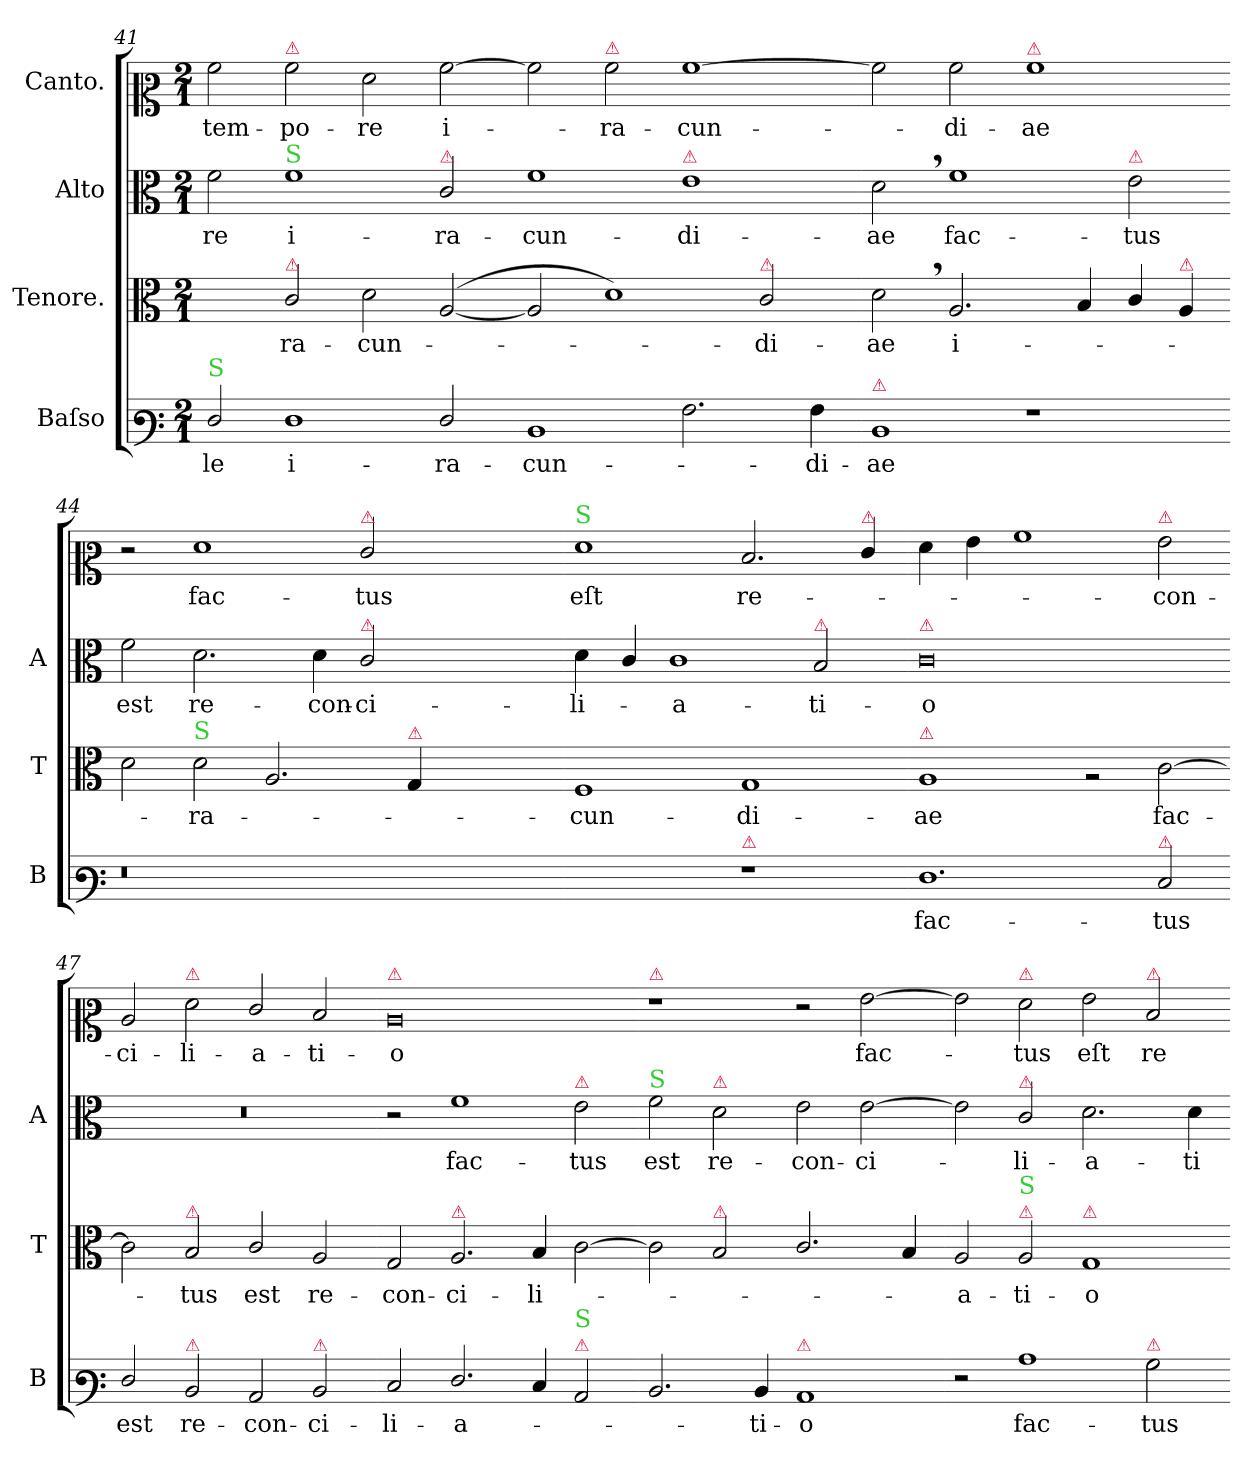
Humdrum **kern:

**kern	**text	**kern	**text	**kern	**text	**kern	**text
*part4	*part4	*part3	*part3	*part2	*part2	*part1	*part1
*staff4	*staff4	*staff3	*staff3	*staff2	*staff2	*staff1	*staff1
*I"Baſso	*	*I"Tenore.	*	*I"Alto	*	*I"Canto.	*
*I'B	*	*I'T	*	*I'A	*	*	*
*clefF3	*	*clefC3	*	*clefC3	*	*clefC2	*
*k[]	*	*k[]	*	*k[]	*	*k[]	*
*M2/1	*	*M2/1	*	*M2/1	*	*M2/1	*
=41	=41	=41	=41	=41	=41	=41	=41
!LO:TX:a:color=limegreen:t=S	!	!	!	!	!	!	!
!	!LO:LY:i	!	!	!	!LO:LY:i	!	!LO:LY:i
2F/	-le	2ryy	.	2f\	-re	2a\	tem-
!	!	!	!	!	!	!LO:TX:a:color=crimson:t=⚠	!
!	!	!	!	!LO:TX:a:color=limegreen:t=S	!	!	!
!	!	!LO:TX:a:color=crimson:t=⚠	!	!	!	!	!
!	!LO:LY:i	!	!	!	!LO:LY:i	!	!LO:LY:i
1F	i-	2c/	-ra-	1f	i-	2a\	-po-
!	!	!	!	!	!	!	!LO:LY:i
.	.	2d\	-cun-	.	.	2f\	-re
!	!	!	!	!LO:TX:a:color=crimson:t=⚠	!	!	!
!	!LO:LY:i	!	!	!	!LO:LY:i	!	!LO:LY:i
2F/	-ra-	([2A/	.	2c/	-ra-	[2a\	i-
=42-	=42-	=42-	=42-	=42-	=42-	=42-	=42-
!	!LO:LY:i	!	!	!	!LO:LY:i	!	!
1D	-cun-	2A/]	.	1f	-cun-	2a\]	.
!	!	!	!	!	!	!LO:TX:a:color=crimson:t=⚠	!
!	!	!	!	!	!	!	!LO:LY:i
.	.	1d)	.	.	.	2a\	-ra-
!	!	!	!	!LO:TX:a:color=crimson:t=⚠	!	!	!
!	!	!	!	!	!LO:LY:i	!	!LO:LY:i
2.A\	.	.	.	1e	-di-	[1a	-cun-
!	!	!LO:TX:a:color=crimson:t=⚠	!	!	!	!	!
.	.	2c/	-di-	.	.	.	.
!	!LO:LY:i	!	!	!	!	!	!
4A\	-di-	.	.	.	.	.	.
=43-	=43-	=43-	=43-	=43-	=43-	=43-	=43-
!LO:TX:a:color=crimson:t=⚠	!	!	!	!	!	!	!
!	!LO:LY:i	!	!	!	!LO:LY:i	!	!
1D	-ae	2d,<\	-ae	2d,<\	-ae	2a]	.
!	!	!	!	!	!	!	!LO:LY:i
.	.	2.A/	i-	1f	fac-	2a\	-di-
!	!	!	!	!	!	!LO:TX:a:color=crimson:t=⚠	!
!	!	!	!	!	!	!	!LO:LY:i
1r	.	.	.	.	.	1a	-ae
.	.	4B/	.	.	.	.	.
!	!	!	!	!LO:TX:a:color=crimson:t=⚠	!	!	!
.	.	4c/	.	2e\	-tus	.	.
!	!	!LO:TX:a:color=crimson:t=⚠	!	!	!	!	!
.	.	4A/	.	.	.	.	.
=44-	=44-	=44-	=44-	=44-	=44-	=44-	=44-
0.r	.	2d\	.	2f\	est	2r	.
!	!	!LO:TX:a:color=limegreen:t=S	!	!	!	!	!
.	.	2d\	-ra-	2.d\	re-	1f	fac-
.	.	2.A/	.	.	.	.	.
.	.	.	.	4d\	-con-	.	.
!	!	!	!	!	!	!LO:TX:a:color=crimson:t=⚠	!
!	!	!	!	!LO:TX:a:color=crimson:t=⚠	!	!	!
.	.	.	.	2c/	-ci-	2e/	-tus
!	!	!LO:TX:a:color=crimson:t=⚠	!	!	!	!	!
.	.	4G/	.	.	.	.	.
.	.	1ryy	.	1ryy	.	1ryy	.
=45-	=45-	=45-	=45-	=45-	=45-	=45-	=45-
!	!	!	!	!	!	!LO:TX:a:color=limegreen:t=S	!
1ryy	.	1F	-cun-	4d\	-li-	1f	eſt
.	.	.	.	4c/	.	.	.
.	.	.	.	1c	-a-	.	.
!LO:TX:a:color=crimson:t=⚠	!	!	!	!	!	!	!
1r	.	1G	-di-	.	.	2.d/	re-
!	!	!	!	!LO:TX:a:color=crimson:t=⚠	!	!	!
.	.	.	.	2B/	-ti-	.	.
!	!	!	!	!	!	!LO:TX:a:color=crimson:t=⚠	!
.	.	.	.	.	.	4e/	.
=46-	=46-	=46-	=46-	=46-	=46-	=46-	=46-
!	!	!	!	!LO:TX:a:color=crimson:t=⚠	!	!	!
!	!	!LO:TX:a:color=crimson:t=⚠	!	!	!	!	!
1.F	fac-	1A	-ae	0c	-o	4f\	.
.	.	.	.	.	.	4g\	.
.	.	.	.	.	.	1a	.
.	.	2rA	.	.	.	.	.
!	!	!	!	!	!	!LO:TX:a:color=crimson:t=⚠	!
!LO:TX:a:color=crimson:t=⚠	!	!	!	!	!	!	!
2E/	-tus	[2c\	fac-	.	.	2g\	-con-
=47-	=47-	=47-	=47-	=47-	=47-	=47-	=47-
2F/	est	2c\]	.	0r	.	2c/	-ci-
!	!	!	!	!	!	!LO:TX:a:color=crimson:t=⚠	!
!	!	!LO:TX:a:color=crimson:t=⚠	!	!	!	!	!
!LO:TX:a:color=crimson:t=⚠	!	!	!	!	!	!	!
2D/	re-	2B/	-tus	.	.	2f\	-li-
2C/	-con-	2c/	est	.	.	2e/	-a-
!LO:TX:a:color=crimson:t=⚠	!	!	!	!	!	!	!
2D/	-ci-	2A/	re-	.	.	2d/	-ti-
=48-	=48-	=48-	=48-	=48-	=48-	=48-	=48-
!	!	!	!	!	!	!LO:TX:a:color=crimson:t=⚠	!
2E/	-li-	2G/	-con-	2r	.	0c	-o
!	!	!LO:TX:a:color=crimson:t=⚠	!	!	!	!	!
!	!	!	!	!	!LO:LY:i	!	!
2.F/	-a-	2.A/	-ci-	1f	fac-	.	.
4E/	.	4B/	-li-	.	.	.	.
!	!	!	!	!LO:TX:a:color=crimson:t=⚠	!	!	!
!LO:TX:a:color=crimson:t=⚠	!	!	!	!	!	!	!
!LO:TX:a:color=limegreen:t=S	!	!	!	!	!	!	!
!	!	!	!	!	!LO:LY:i	!	!
2C/	.	[2c\	.	2e\	-tus	.	.
=49-	=49-	=49-	=49-	=49-	=49-	=49-	=49-
!	!	!	!	!	!	!LO:TX:a:color=crimson:t=⚠	!
!	!	!	!	!LO:TX:a:color=limegreen:t=S	!	!	!
!	!	!	!	!	!LO:LY:i	!	!
2.D/	.	2c\]	.	2f\	est	1r	.
!	!	!	!	!LO:TX:a:color=crimson:t=⚠	!	!	!
!	!	!LO:TX:a:color=crimson:t=⚠	!	!	!	!	!
!	!	!	!	!	!LO:LY:i	!	!
.	.	2B/	.	2d\	re-	.	.
4D/	-ti-	.	.	.	.	.	.
!LO:TX:a:color=crimson:t=⚠	!	!	!	!	!	!	!
!	!	!	!	!	!LO:LY:i	!	!
1C	-o	2.c/	.	2e\	-con-	2r	.
!	!	!	!	!	!LO:LY:i	!	!LO:LY:i
.	.	.	.	[2e\	-ci-	[2g\	fac-
.	.	4B/	.	.	.	.	.
=50-	=50-	=50-	=50-	=50-	=50-	=50-	=50-
2r	.	2A/	-a-	2e\]	.	2g\]	.
!	!	!	!	!	!	!LO:TX:a:color=crimson:t=⚠	!
!	!	!	!	!LO:TX:a:color=crimson:t=⚠	!	!	!
!	!	!LO:TX:a:color=crimson:t=⚠	!	!	!	!	!
!	!	!LO:TX:a:color=limegreen:t=S	!	!	!	!	!
!	!LO:LY:i	!	!	!	!LO:LY:i	!	!LO:LY:i
1c	fac-	2A/	-ti-	2c/	-li-	2f\	-tus
!	!	!LO:TX:a:color=crimson:t=⚠	!	!	!	!	!
!	!	!	!	!	!LO:LY:i	!	!LO:LY:i
.	.	1G	-o	2.d\	-a-	2g\	eſt
!	!	!	!	!	!	!LO:TX:a:color=crimson:t=⚠	!
!LO:TX:a:color=crimson:t=⚠	!	!	!	!	!	!	!
!	!LO:LY:i	!	!	!	!	!	!LO:LY:i
2B\	-tus	.	.	.	.	2d/	re-
!	!	!	!	!	!LO:LY:i	!	!
.	.	.	.	4d\	-ti-	.	.
=-	=-	=-	=-	=-	=-	=-	=-
*-	*-	*-	*-	*-	*-	*-	*-
